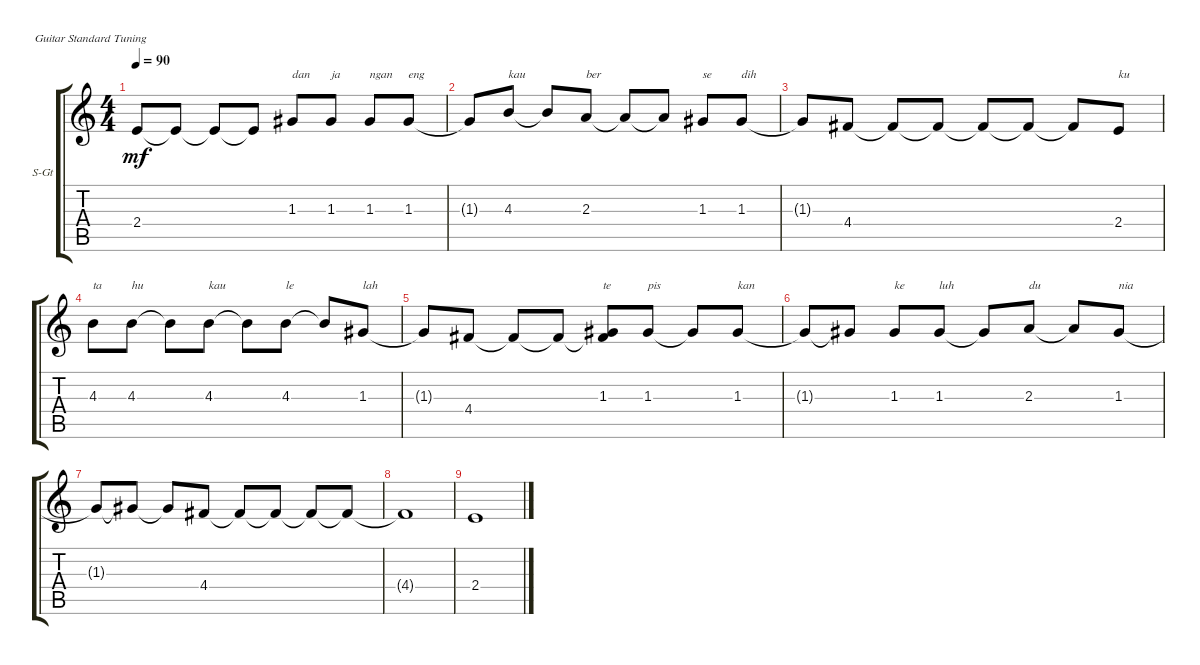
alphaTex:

\defaultSystemsLayout 4
\bracketExtendMode groupsimilarinstruments
\firstSystemTrackNameOrientation horizontal
\otherSystemsTrackNameOrientation horizontal
\track ("Vocal" "S-Gt") {instrument acousticguitarsteel}
\staff {score tabs}
\tuning (E4 B3 G3 D3 A2 E2)
\ts (4 4)
\tempo 90
\clef g2
\ks c
2.4{t}.8{dy mf} 2.4{t}.8 2.4{t}.8 2.4{t}.8 1.3.8{txt "dan"} 1.3.8{txt "ja"} 1.3.8{txt "ngan"} 1.3.8{txt "eng"} |
1.3{t}.8 4.3.8{txt "kau"} 4.3{t}.8 2.3.8{txt "ber"} 2.3{t}.8 2.3{t}.8 1.3.8{txt "se"} 1.3.8{txt "dih"} |
1.3{t}.8 4.4.8 4.4{t}.8 4.4{t}.8 4.4{t}.8 4.4{t}.8 4.4{t}.8 2.4.8{txt "ku"} |
4.3.8{txt "ta"} 4.3.8{txt "hu"} 4.3{t}.8 4.3.8{txt "kau"} 4.3{t}.8 4.3.8{txt "le"} 4.3{t}.8 1.3.8{txt "lah"} |
1.3{t}.8 4.4.8 4.4{t}.8 4.4{t}.8 (4.4{t} 1.3).8{txt "te"} 1.3.8{txt "pis"} 1.3{t}.8 1.3.8{txt "kan"} |
1.3{t}.8 1.3{t}.8 1.3.8{txt "ke"} 1.3.8{txt "luh"} 1.3{t}.8 2.3.8{txt "du"} 2.3{t}.8 1.3.8{txt "nia"} |
1.3{t}.8 1.3{t}.8 1.3{t}.8 4.4.8 4.4{t}.8 4.4{t}.8 4.4{t}.8 4.4{t}.8 |
4.4{t}.1 |
2.4.1
